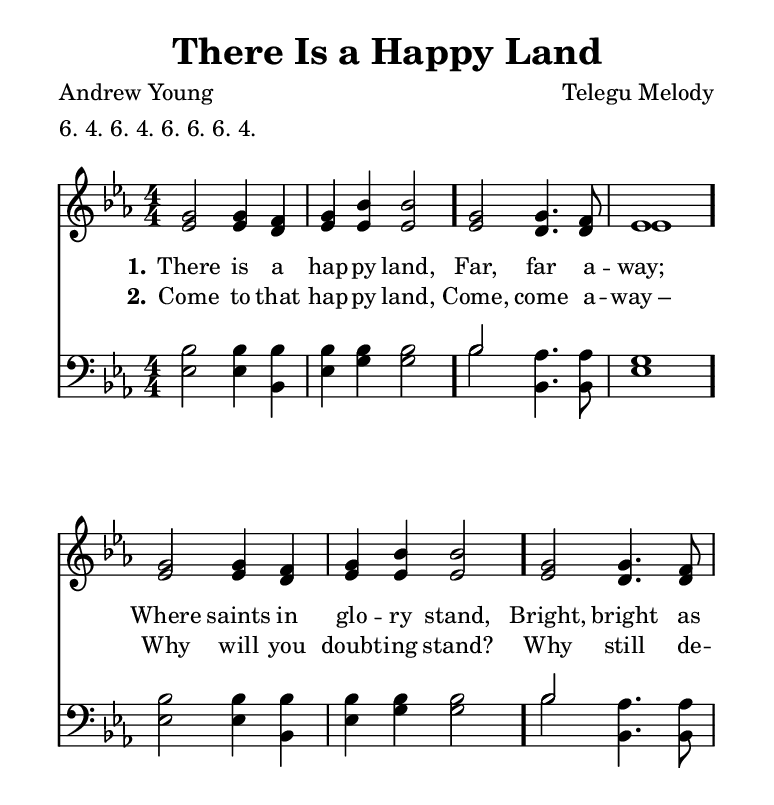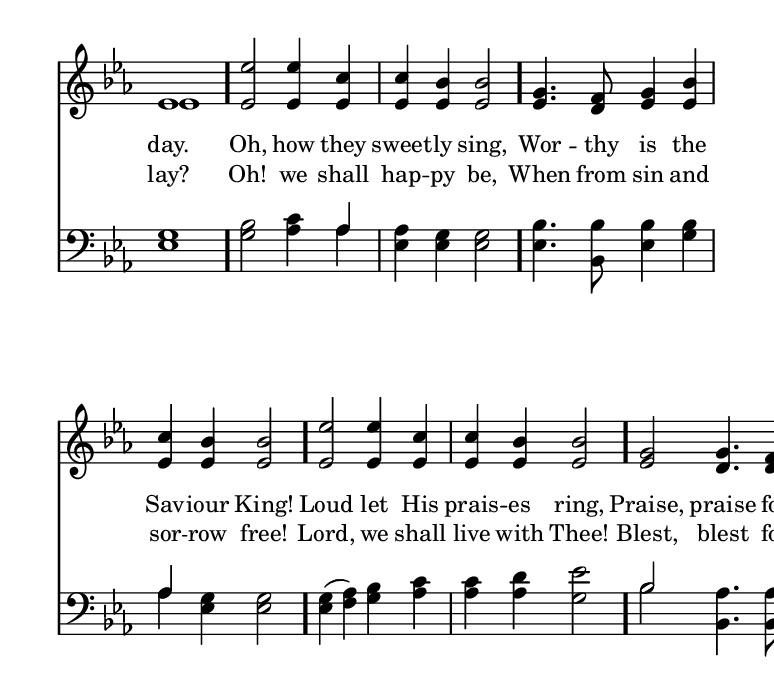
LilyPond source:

\include "common/global.ily"
\paper {
  \include "common/paper.ily"
  ragged-bottom = ##t
  systems-per-page = 2
page-count = 2
system-count = 4
system-system-spacing.padding = 11

}

\header{
  %children
  hymnnumber = "361"
  title = "There Is a Happy Land"
  tunename = "Happy Land" % similar to EOG056
  meter = "6. 4. 6. 4. 6. 6. 6. 4." % original has 6. 4. 6. 4. 6. 7. 6. 4.
  poet = "Andrew Young" % see https://hymnary.org/text/there_is_a_happy_land_far_far_away
  composer = "Telegu Melody" % see EOG056 ; see https://hymnary.org/tune/happy_land
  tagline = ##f
}

global = {
  \include "common/overrides.ily"
  \override Staff.TimeSignature.style = #'numbered
  \time 4/4
  \override Score.MetronomeMark.transparent = ##t % hide all fermata changes too
  \tempo 4=140
  \key ees \major % EOG056 is in `f`
  \autoBeamOff
}

patternAA = { c2     c4 c4 | c4 c4 c2 }
patternAB = { c4. c8 c4 c4 | c4 c4 c2 }
patternAC = { c4( c) c4 c4 | c4 c4 c2 }

patternBA = { c2 c4. c8 | c1 }

notesSoprano = {
\global
\transpose f ees
\relative c'' {

  \changePitch \patternAA { a a g | a c c }
  \changePitch \patternBA { a a g | f }
  \changePitch \patternAA { a a g | a c c }
  \changePitch \patternBA { a a g | f }

  \changePitch \patternAA { f' f d | d c c }
  \changePitch \patternAB { a g a c | d c c }
  \changePitch \patternAA { f f d | d c c }
  \changePitch \patternBA { a a g | f }

  \bar "|."

}
}

notesAlto = {
\global
\transpose f ees
\relative e' {

  \changePitch \patternAA { f f e | f f f }
  \changePitch \patternBA { f e e | f }
  \changePitch \patternAA { f f e | f f f }
  \changePitch \patternBA { f e e | f }

  \changePitch \patternAA { f f f | f f f }
  \changePitch \patternAB { f e f f | f f f }
  \changePitch \patternAA { f f f | f f f }
  \changePitch \patternBA { f e e | f }

}
}

notesTenor = {
\global
\transpose f ees
\relative a {

  \changePitch \patternAA { c c c | c c c }
  \changePitch \patternBA { c bes bes | a }
  \changePitch \patternAA { c c c | c c c }
  \changePitch \patternBA { c bes bes | a }

  \changePitch \patternAA { c d bes | bes a a }
  \changePitch \patternAB { c c c c | bes a a }
  \changePitch \patternAC { a( bes) c d | d e f }
  \changePitch \patternBA { c bes bes | a }

}
}

notesBass = {
\global
\transpose f ees
\relative f {

  \changePitch \patternAA { f f c | f a a }
  \changePitch \patternBA { c c, c | f }
  \changePitch \patternAA { f f c | f a a }
  \changePitch \patternBA { c c, c | f }

  \changePitch \patternAA { a bes bes | f f f }
  \changePitch \patternAB { f c f a | bes f f }
  \changePitch \patternAC { f( g) a bes | bes bes a }
  \changePitch \patternBA { c c, c | f }

}
}

wordsA = \lyricmode {
\set stanza = "1."

There is a hap -- py land, \bar "."
Far, far a -- way; \bar "."
Where saints in glo -- ry stand, \bar "."
Bright, bright as day. \bar "."
Oh, how they sweet -- ly sing, \bar "."
Wor -- thy is the Sav -- iour King! \bar "."
Loud let His prais -- es ring, \bar "."
Praise, praise for aye. \bar "."

}

wordsB = \lyricmode {
\set stanza = "2."

Come to that hap -- py land,
Come, come a -- way_–
Why will you doubt -- ing stand?
Why still de -- lay?
Oh! we shall hap -- py be,
When from sin and sor -- row free!
Lord, we shall live with Thee!
Blest, blest for aye.

}

\score {
  \context ChoirStaff <<
    \context Staff = upper <<
      \set Staff.autoBeaming = ##f
      \set ChoirStaff.systemStartDelimiter = #'SystemStartBar
      \set ChoirStaff.printPartCombineTexts = ##f
      \partcombine #'(2 . 11) \notesSoprano \notesAlto
      \context NullVoice = sopranos { \voiceOne << \notesSoprano >> }
      \context Lyrics = one   \lyricsto sopranos \wordsA
      \context Lyrics = two   \lyricsto sopranos \wordsB
    >>
    \context Staff = men <<
      \set Staff.autoBeaming = ##f
      \clef bass
      \set ChoirStaff.printPartCombineTexts = ##f
      \partcombine #'(2 . 11) \notesTenor \notesBass
    >>
  >>
  \layout {
    \include "common/layout.ily"
  }
  #(cond ((ly:get-option 'eog-midi-permitted) #{ \midi{
    \include "common/midi.ily"
  } #}))
}

\version "2.19.49"  % necessary for upgrading to future LilyPond versions.

% vi:set et ts=2 sw=2 ai nocindent syntax=lilypond:
